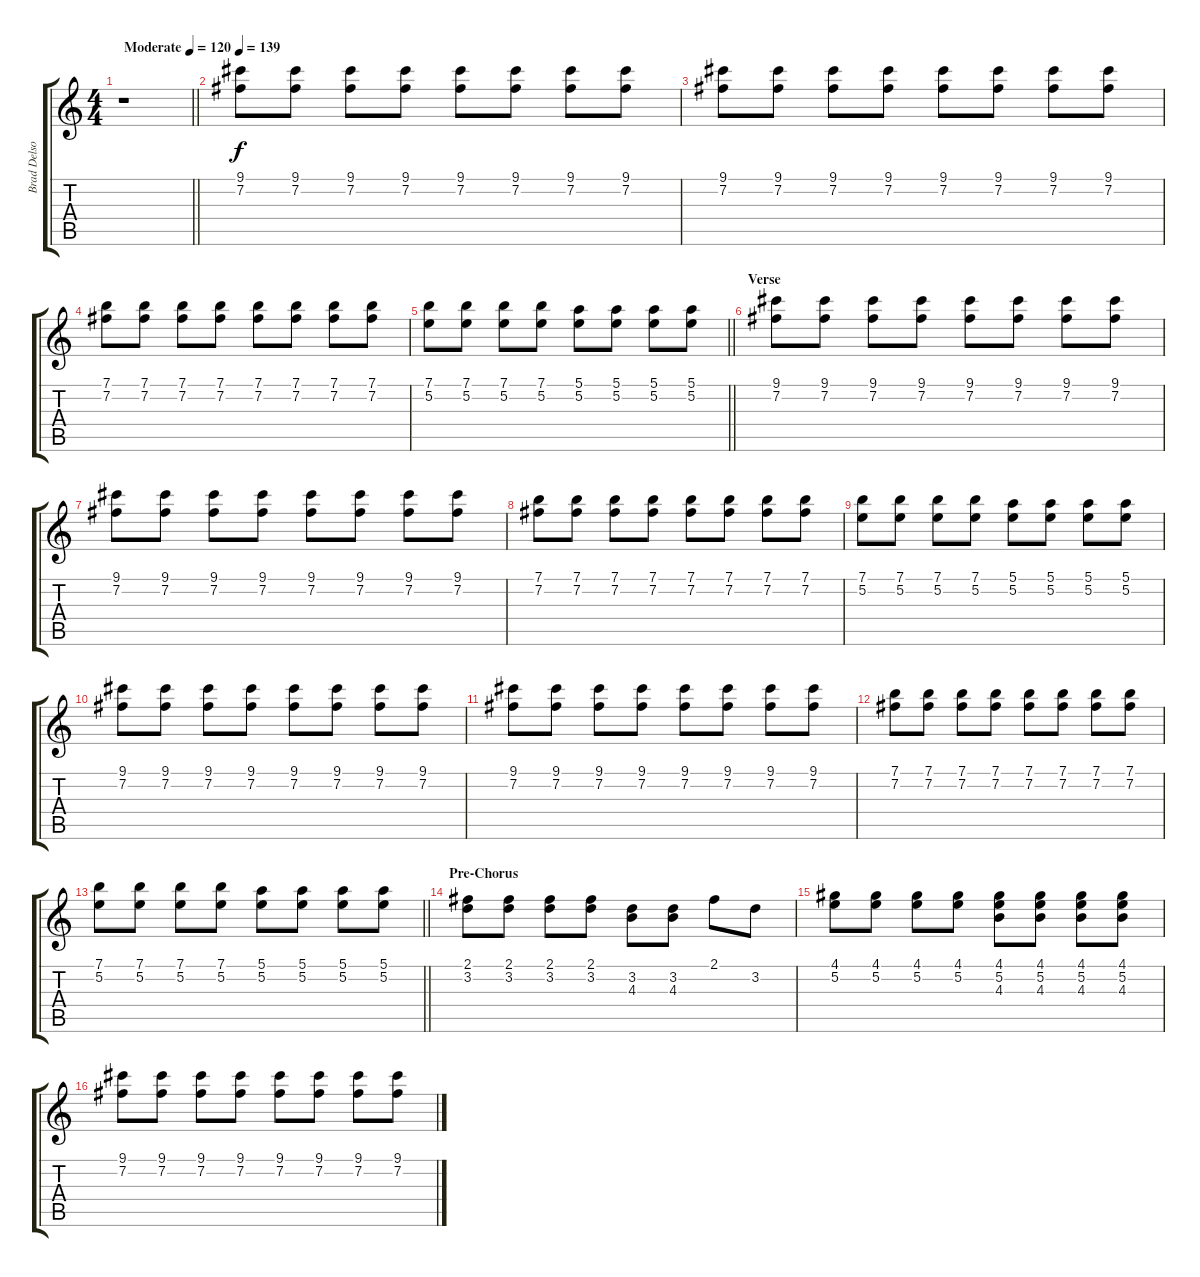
\track ("Brad Delson [Guitar]" "Brad Delso") {instrument distortionguitar}
\staff {score tabs}
\tuning (E4 B3 G3 D3 A2 E2) {hide}
\ts (4 4)
\tempo (120 "Moderate")
\clef g2
\barLineRight lightlight
\ks c
r.1{dy f instrument distortionguitar} |
\tempo 139
(9.1 7.2).8 (9.1 7.2).8 (9.1 7.2).8 (9.1 7.2).8 (9.1 7.2).8 (9.1 7.2).8 (9.1 7.2).8 (9.1 7.2).8 |
(9.1 7.2).8 (9.1 7.2).8 (9.1 7.2).8 (9.1 7.2).8 (9.1 7.2).8 (9.1 7.2).8 (9.1 7.2).8 (9.1 7.2).8 |
(7.1 7.2).8 (7.1 7.2).8 (7.1 7.2).8 (7.1 7.2).8 (7.1 7.2).8 (7.1 7.2).8 (7.1 7.2).8 (7.1 7.2).8 |
\barLineRight lightlight
(7.1 5.2).8 (7.1 5.2).8 (7.1 5.2).8 (7.1 5.2).8 (5.1 5.2).8 (5.1 5.2).8 (5.1 5.2).8 (5.1 5.2).8 |
\section ("" "Verse")
(9.1 7.2).8 (9.1 7.2).8 (9.1 7.2).8 (9.1 7.2).8 (9.1 7.2).8 (9.1 7.2).8 (9.1 7.2).8 (9.1 7.2).8 |
(9.1 7.2).8 (9.1 7.2).8 (9.1 7.2).8 (9.1 7.2).8 (9.1 7.2).8 (9.1 7.2).8 (9.1 7.2).8 (9.1 7.2).8 |
(7.1 7.2).8 (7.1 7.2).8 (7.1 7.2).8 (7.1 7.2).8 (7.1 7.2).8 (7.1 7.2).8 (7.1 7.2).8 (7.1 7.2).8 |
(7.1 5.2).8 (7.1 5.2).8 (7.1 5.2).8 (7.1 5.2).8 (5.1 5.2).8 (5.1 5.2).8 (5.1 5.2).8 (5.1 5.2).8 |
(9.1 7.2).8 (9.1 7.2).8 (9.1 7.2).8 (9.1 7.2).8 (9.1 7.2).8 (9.1 7.2).8 (9.1 7.2).8 (9.1 7.2).8 |
(9.1 7.2).8 (9.1 7.2).8 (9.1 7.2).8 (9.1 7.2).8 (9.1 7.2).8 (9.1 7.2).8 (9.1 7.2).8 (9.1 7.2).8 |
(7.1 7.2).8 (7.1 7.2).8 (7.1 7.2).8 (7.1 7.2).8 (7.1 7.2).8 (7.1 7.2).8 (7.1 7.2).8 (7.1 7.2).8 |
\barLineRight lightlight
(7.1 5.2).8 (7.1 5.2).8 (7.1 5.2).8 (7.1 5.2).8 (5.1 5.2).8 (5.1 5.2).8 (5.1 5.2).8 (5.1 5.2).8 |
\section ("" "Pre-Chorus")
(2.1 3.2).8 (2.1 3.2).8 (2.1 3.2).8 (2.1 3.2).8 (3.2 4.3).8 (3.2 4.3).8 2.1.8 3.2.8 |
(4.1 5.2).8 (4.1 5.2).8 (4.1 5.2).8 (4.1 5.2).8 (4.1 5.2 4.3).8 (4.1 5.2 4.3).8 (4.1 5.2 4.3).8 (4.1 5.2 4.3).8 |
(9.1 7.2).8 (9.1 7.2).8 (9.1 7.2).8 (9.1 7.2).8 (9.1 7.2).8 (9.1 7.2).8 (9.1 7.2).8 (9.1 7.2).8
